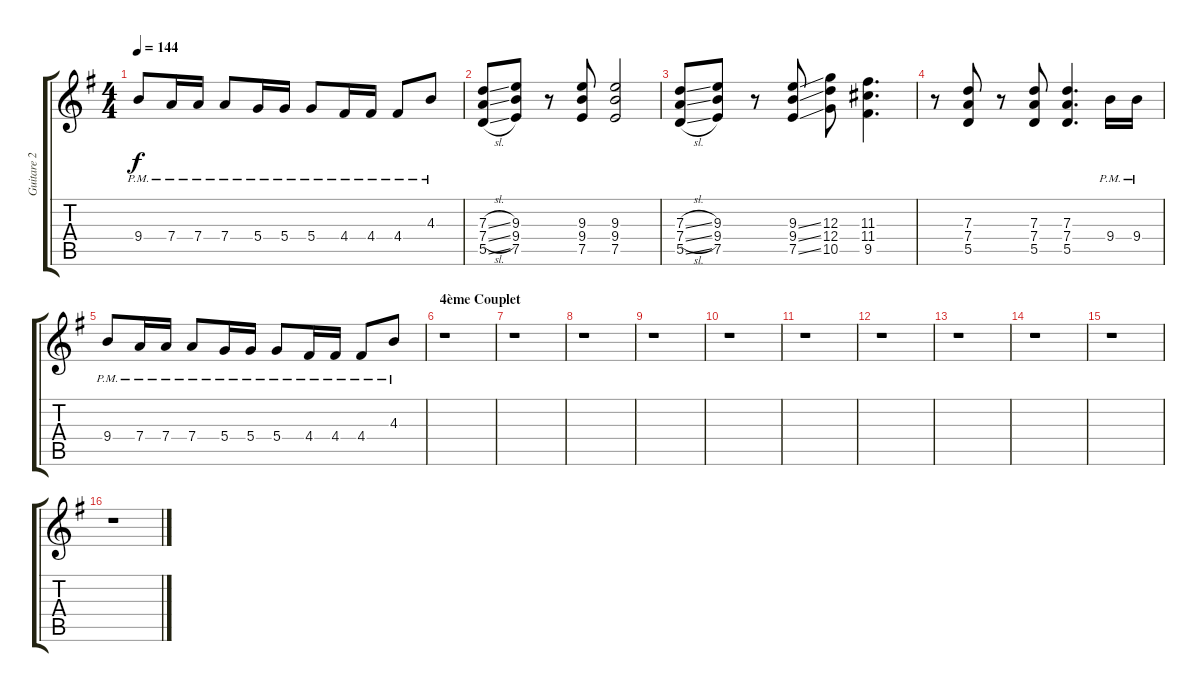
\track ("Guitare 2 " "Guitare 2 ") {instrument distortionguitar}
\staff {score tabs}
\tuning (E4 B3 G3 D3 A2 E2) {hide}
\ts (4 4)
\tempo 144
\clef g2
\ks g
9.4{pm}.8{dy f} 7.4{pm}.16 7.4{pm}.16 7.4{pm}.8 5.4{pm}.16 5.4{pm}.16 5.4{pm}.8 4.4{pm}.16 4.4{pm}.16 4.4{pm}.8 4.3{pm}.8 |
(7.3{sl} 7.4{sl} 5.5{sl}).8 (9.3 9.4 7.5).8 r.8 (9.3 9.4 7.5).8 (9.3 9.4 7.5).2 |
(7.3{sl} 7.4{sl} 5.5{sl}).8 (9.3 9.4 7.5).8 r.8 (9.3{ss} 9.4{ss} 7.5{ss}).8 (12.3 12.4 10.5).8 (11.3 11.4 9.5).4{d} |
r.8 (7.3 7.4 5.5).8 r.8 (7.3 7.4 5.5).8 (7.3 7.4 5.5).4{d} 9.4{pm}.16 9.4{pm}.16 |
9.4{pm}.8 7.4{pm}.16 7.4{pm}.16 7.4{pm}.8 5.4{pm}.16 5.4{pm}.16 5.4{pm}.8 4.4{pm}.16 4.4{pm}.16 4.4{pm}.8 4.3{pm}.8 |
\section ("" "4ème Couplet")
r.1 |
r.1 |
r.1 |
r.1 |
r.1 |
r.1 |
r.1 |
r.1 |
r.1 |
r.1 |
r.1
